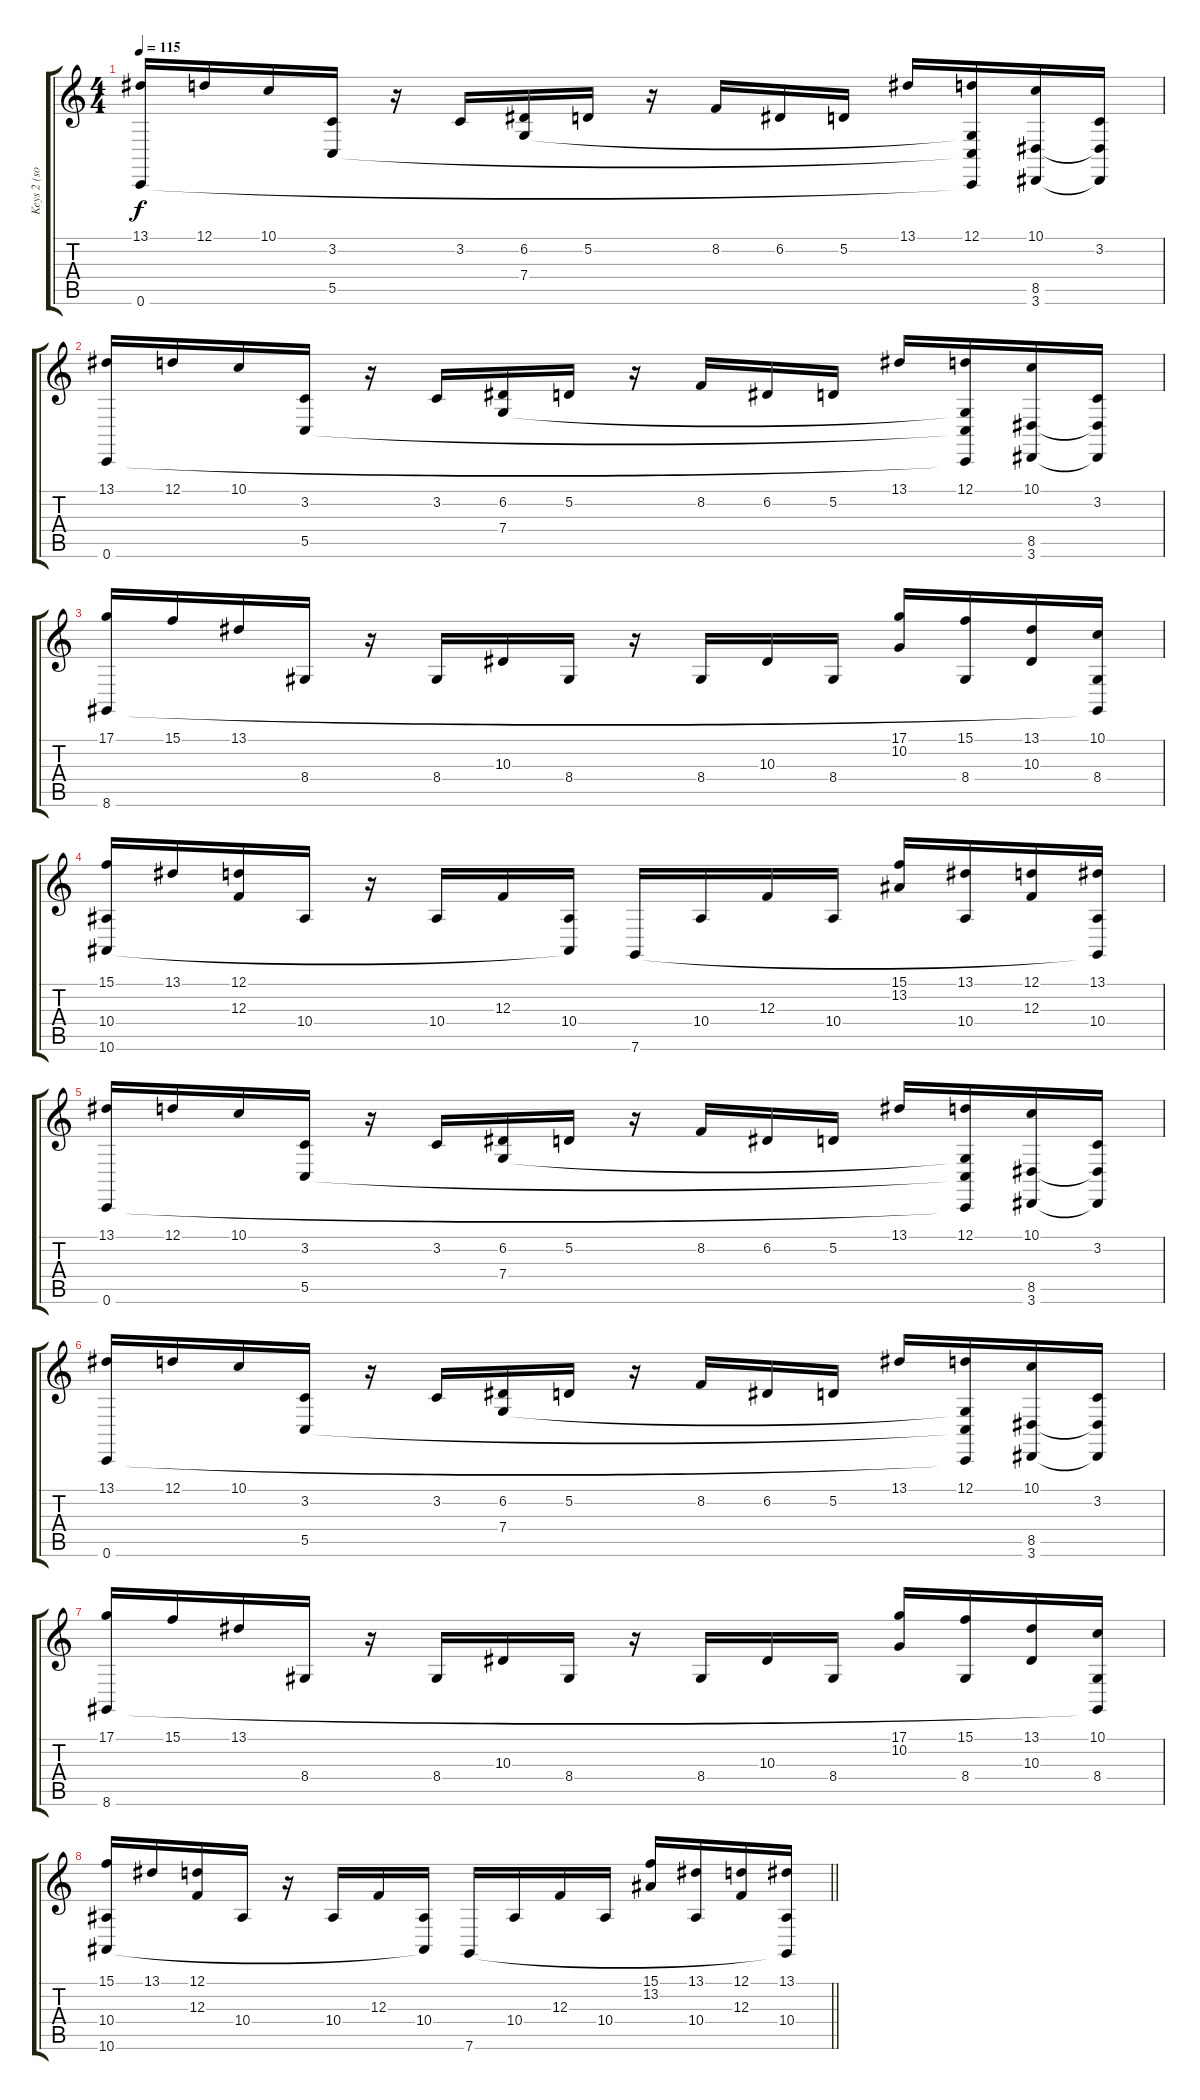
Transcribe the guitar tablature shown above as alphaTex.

\track ("Keys 2 (sound)" "Keys 2 (so") {instrument fx1rain}
\staff {score tabs}
\tuning (D4 A3 F3 C3 G2 C2) {hide}
\ts (4 4)
\tempo 115
\clef g2
\ks c
(13.1 0.6).16{dy f} 12.1.16 10.1.16 (3.2 5.5).16 r.16 3.2.16 (6.2 7.4).16 5.2.16 r.16 8.2.16 6.2.16 5.2.16 13.1.16 (12.1 7.4{t} 5.5{t} 0.6{t}).16 (10.1 8.5 3.6).16 (3.2 8.5{t} 3.6{t}).16 |
(13.1 0.6).16 12.1.16 10.1.16 (3.2 5.5).16 r.16 3.2.16 (6.2 7.4).16 5.2.16 r.16 8.2.16 6.2.16 5.2.16 13.1.16 (12.1 7.4{t} 5.5{t} 0.6{t}).16 (10.1 8.5 3.6).16 (3.2 8.5{t} 3.6{t}).16 |
(17.1 8.6).16 15.1.16 13.1.16 8.4.16 r.16 8.4.16 10.3.16 8.4.16 r.16 8.4.16 10.3.16 8.4.16 (17.1 10.2).16 (15.1 8.4).16 (13.1 10.3).16 (10.1 8.4 8.6{t}).16 |
(15.1 10.4 10.6).16 13.1.16 (12.1 12.3).16 10.4.16 r.16 10.4.16 12.3.16 (10.4 10.6{t}).16 7.6.16 10.4.16 12.3.16 10.4.16 (15.1 13.2).16 (13.1 10.4).16 (12.1 12.3).16 (13.1 10.4 7.6{t}).16 |
(13.1 0.6).16 12.1.16 10.1.16 (3.2 5.5).16 r.16 3.2.16 (6.2 7.4).16 5.2.16 r.16 8.2.16 6.2.16 5.2.16 13.1.16 (12.1 7.4{t} 5.5{t} 0.6{t}).16 (10.1 8.5 3.6).16 (3.2 8.5{t} 3.6{t}).16 |
(13.1 0.6).16 12.1.16 10.1.16 (3.2 5.5).16 r.16 3.2.16 (6.2 7.4).16 5.2.16 r.16 8.2.16 6.2.16 5.2.16 13.1.16 (12.1 7.4{t} 5.5{t} 0.6{t}).16 (10.1 8.5 3.6).16 (3.2 8.5{t} 3.6{t}).16 |
(17.1 8.6).16 15.1.16 13.1.16 8.4.16 r.16 8.4.16 10.3.16 8.4.16 r.16 8.4.16 10.3.16 8.4.16 (17.1 10.2).16 (15.1 8.4).16 (13.1 10.3).16 (10.1 8.4 8.6{t}).16 |
\barLineRight lightlight
(15.1 10.4 10.6).16 13.1.16 (12.1 12.3).16 10.4.16 r.16 10.4.16 12.3.16 (10.4 10.6{t}).16 7.6.16 10.4.16 12.3.16 10.4.16 (15.1 13.2).16 (13.1 10.4).16 (12.1 12.3).16 (13.1 10.4 7.6{t}).16
